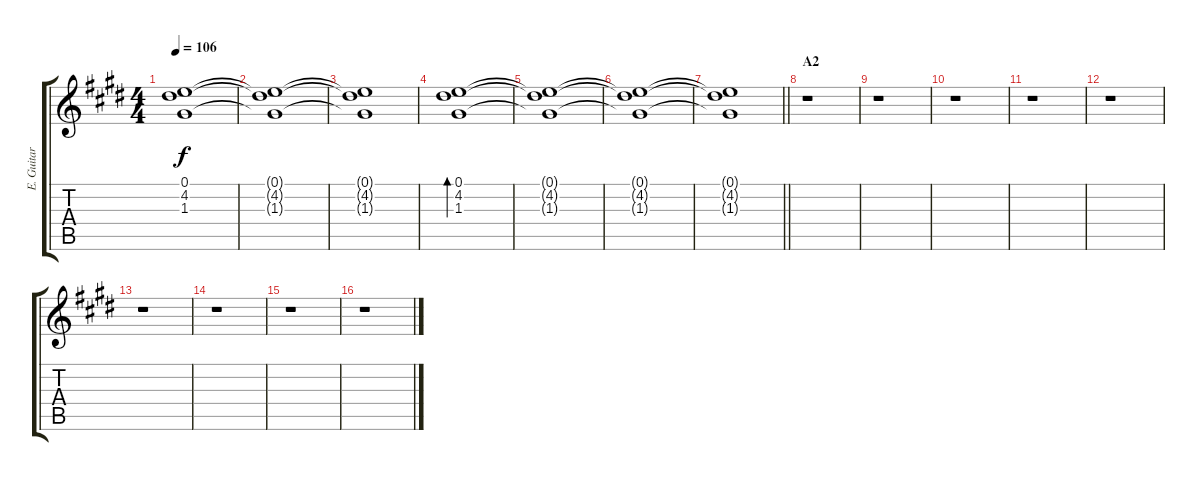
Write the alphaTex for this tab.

\track ("E. Guitar IV" "E. Guitar ") {instrument electricguitarclean}
\staff {score tabs}
\tuning (E4 B3 G3 D3 A2 E2) {hide}
\ts (4 4)
\tempo 106
\clef g2
\ks e
(0.1{t} 4.2{t} 1.3{t}).1{dy f} |
(0.1{t} 4.2{t} 1.3{t}).1 |
(0.1{t} 4.2{t} 1.3{t}).1 |
(0.1 4.2 1.3).1{bd 240} |
(0.1{t} 4.2{t} 1.3{t}).1 |
(0.1{t} 4.2{t} 1.3{t}).1 |
\barLineRight lightlight
(0.1{t} 4.2{t} 1.3{t}).1 |
\section ("" "A2")
r.1 |
r.1 |
r.1 |
r.1 |
r.1 |
r.1 |
r.1 |
r.1 |
r.1
